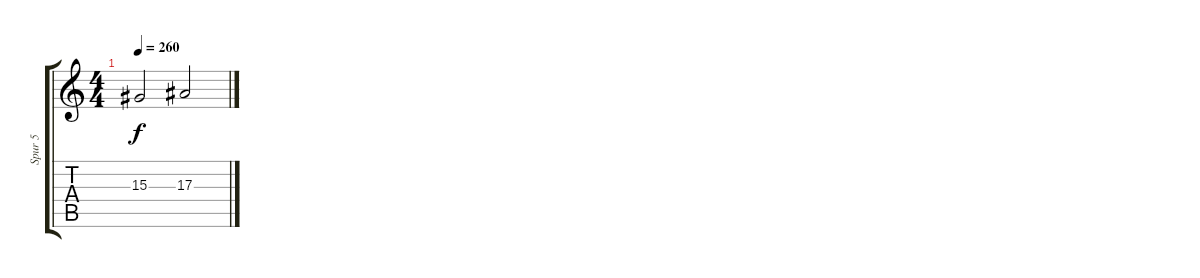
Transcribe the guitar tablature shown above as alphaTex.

\track ("Spur 5" "Spur 5") {instrument stringensemble1}
\staff {score tabs}
\tuning (D4 A3 F3 C3 G2 D2) {hide}
\ts (4 4)
\tempo 260
\clef g2
\ks c
15.3.2{dy f} 17.3.2
